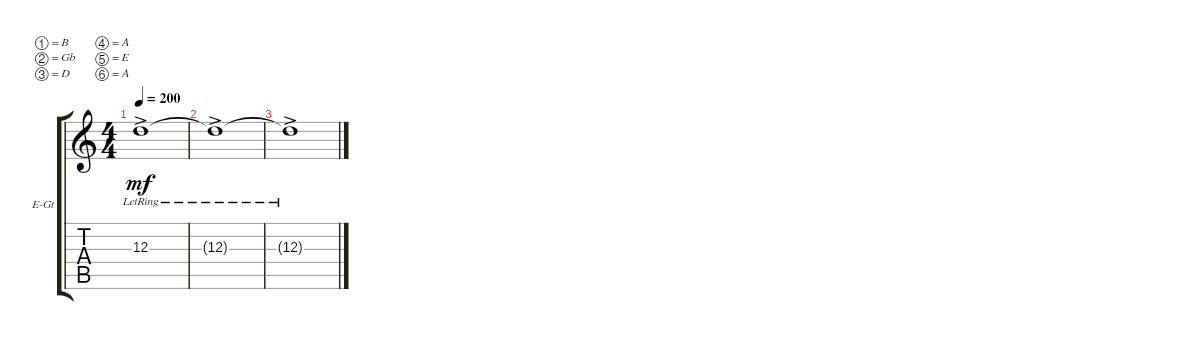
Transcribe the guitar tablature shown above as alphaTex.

\bracketExtendMode groupsimilarinstruments
\firstSystemTrackNameOrientation horizontal
\otherSystemsTrackNameOrientation horizontal
\track ("Clean Guitar 2" "E-Gt") {instrument electricguitarclean}
\staff {score tabs}
\tuning (B3 Gb3 D3 A2 E2 A1)
\ts (4 4)
\tempo 200
\clef g2
\scale
0.333333
\ks c
12.3{ac lr t}.1{dy mf} |
\scale
0.333333 12.3{ac lr t}.1 |
\scale
0.333333 12.3{ac lr t}.1 |
|
|
\scale
0.208191 |
\scale
0.395904 |
\scale
0.395904 |
\scale
0.333333 |
\scale
0.333333 |
\scale
0.333333 |
\scale
0.333333 |
\scale
0.333333 |
\scale
0.333333 |
\scale
0.333333 |
\scale
0.333333
